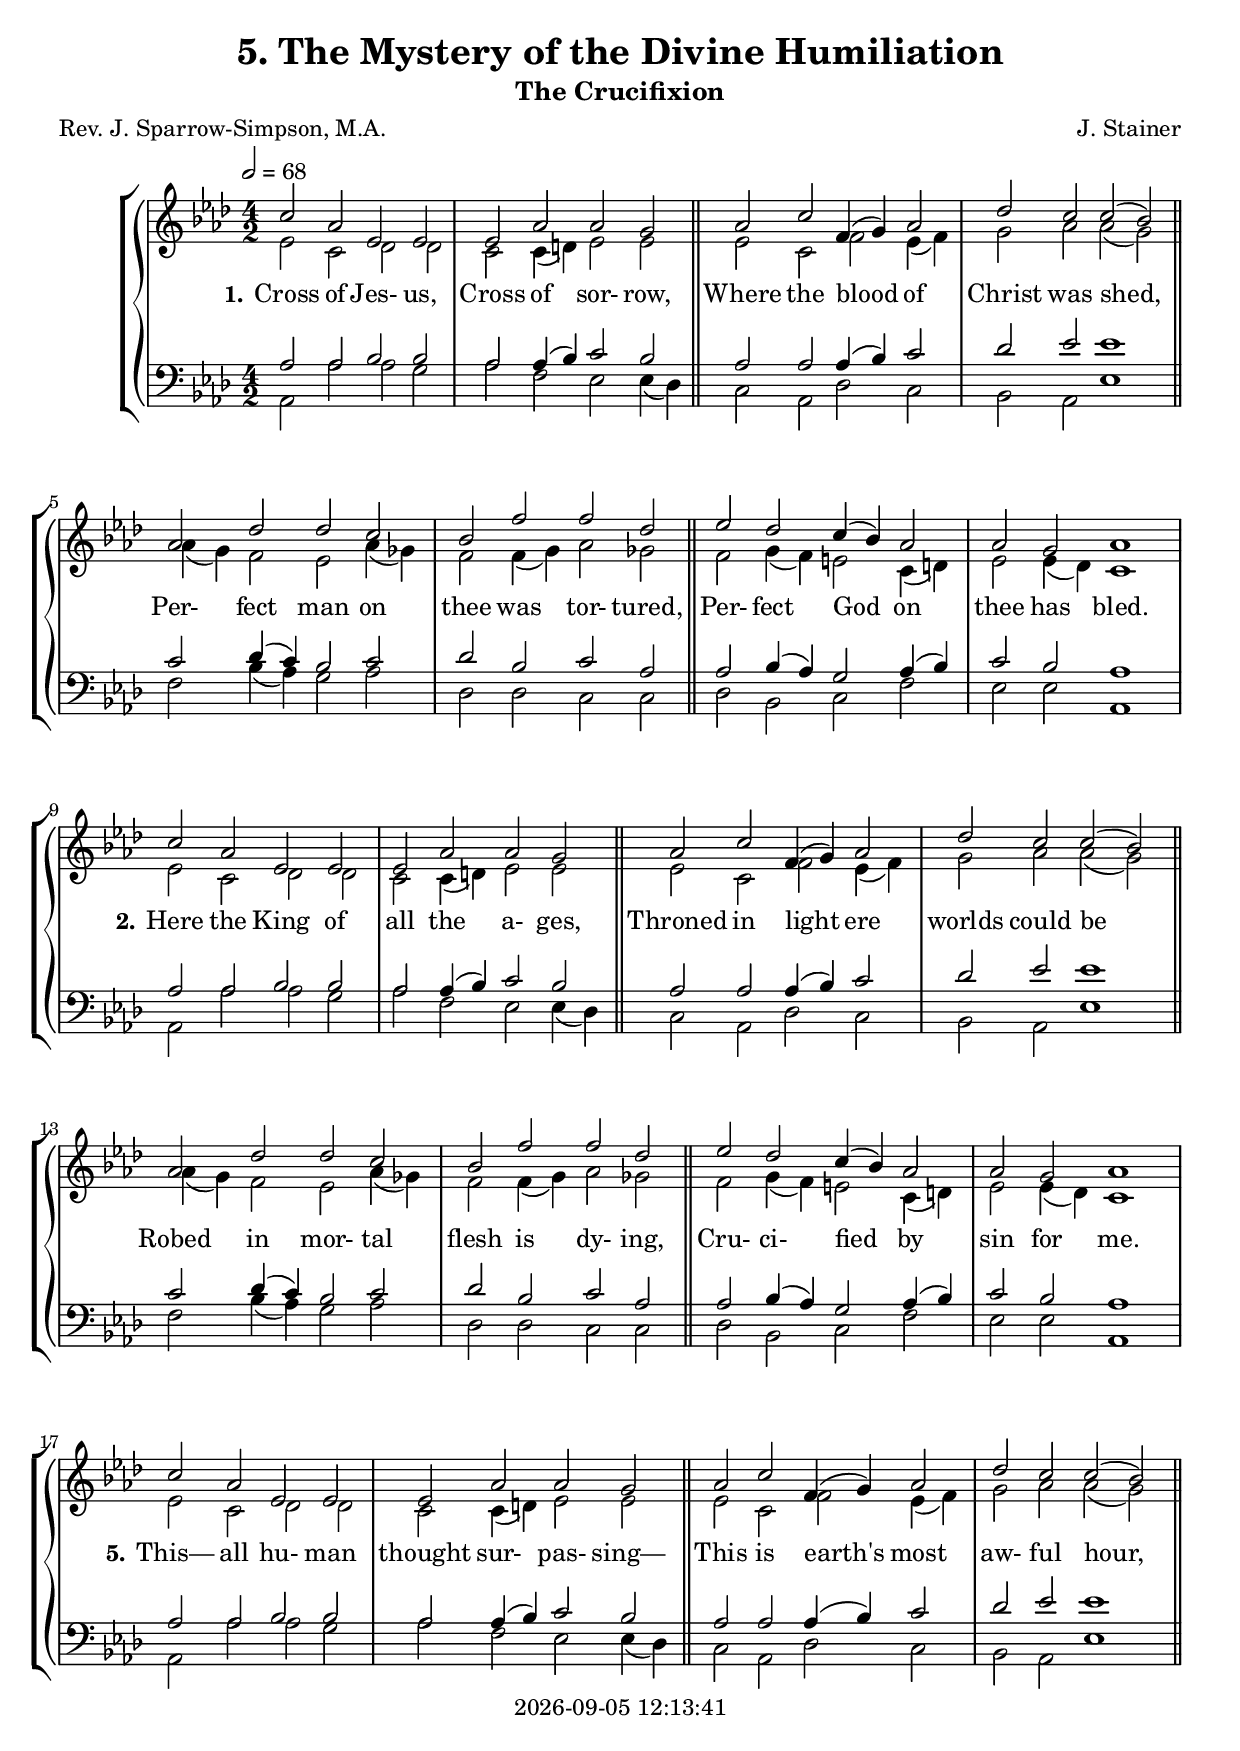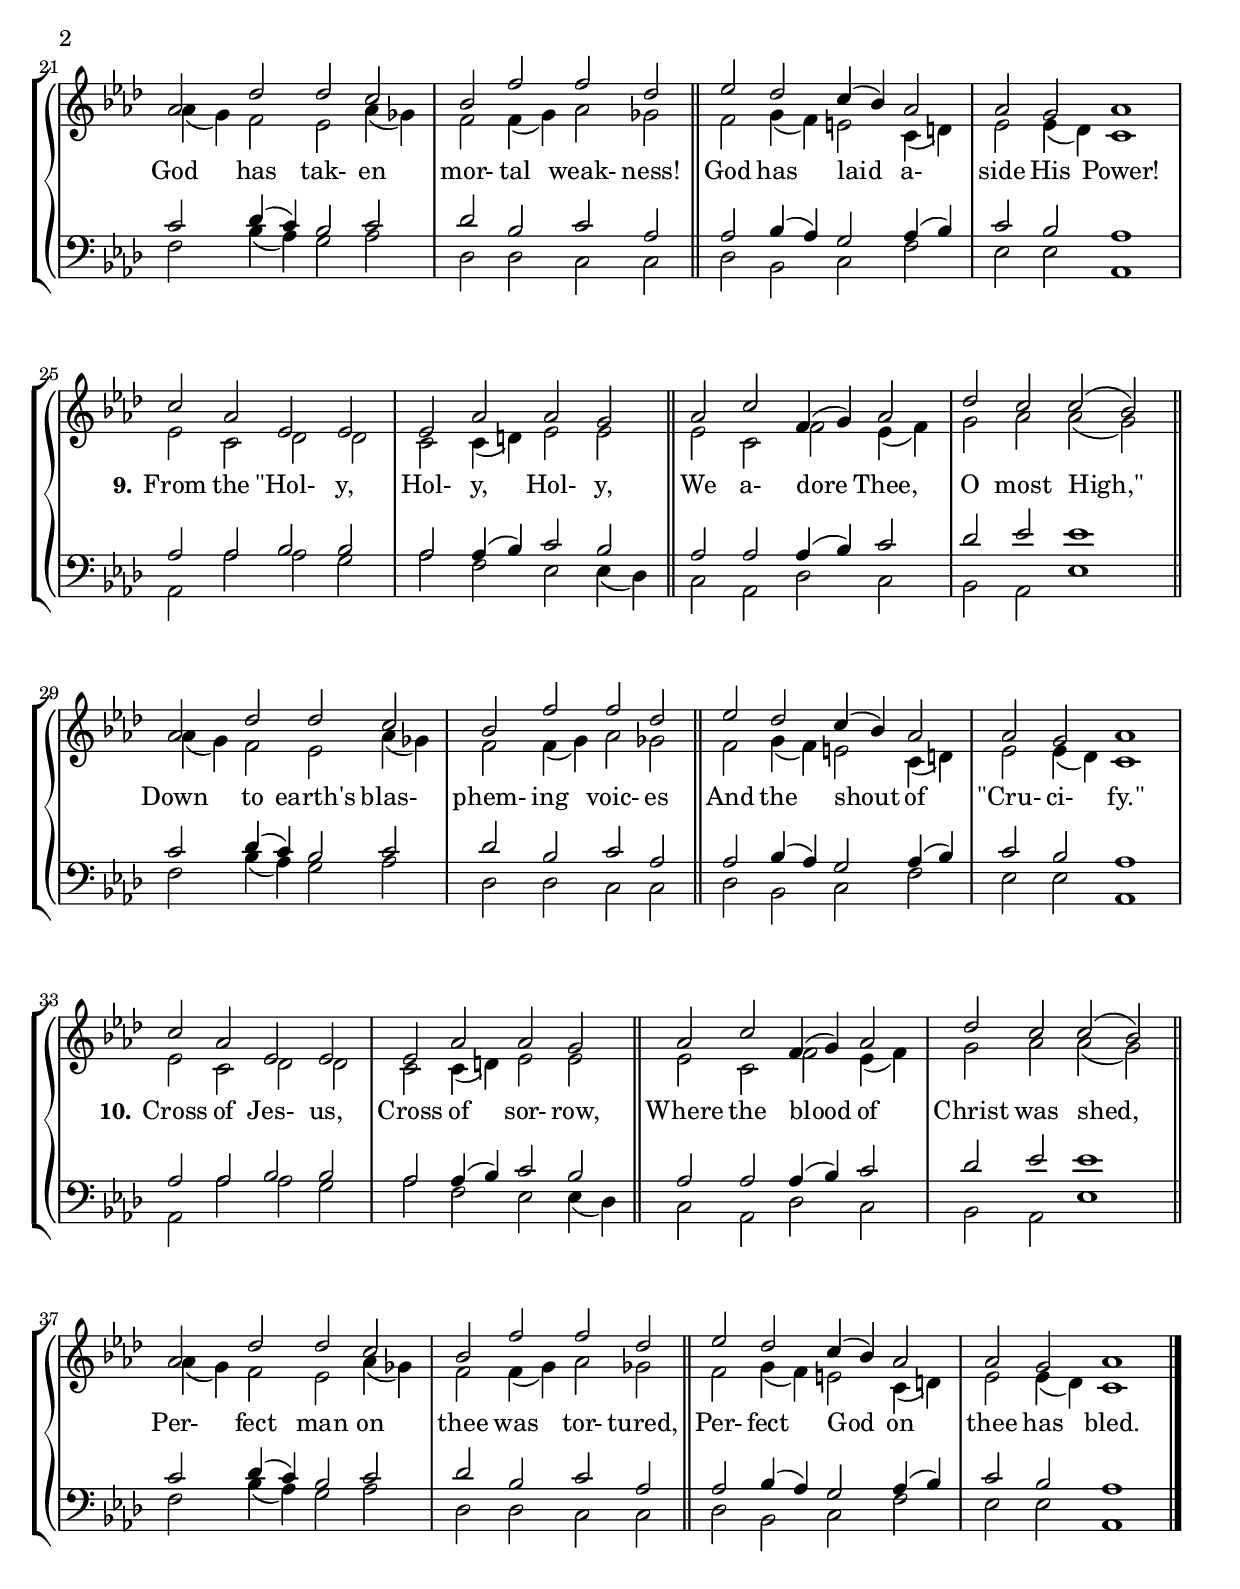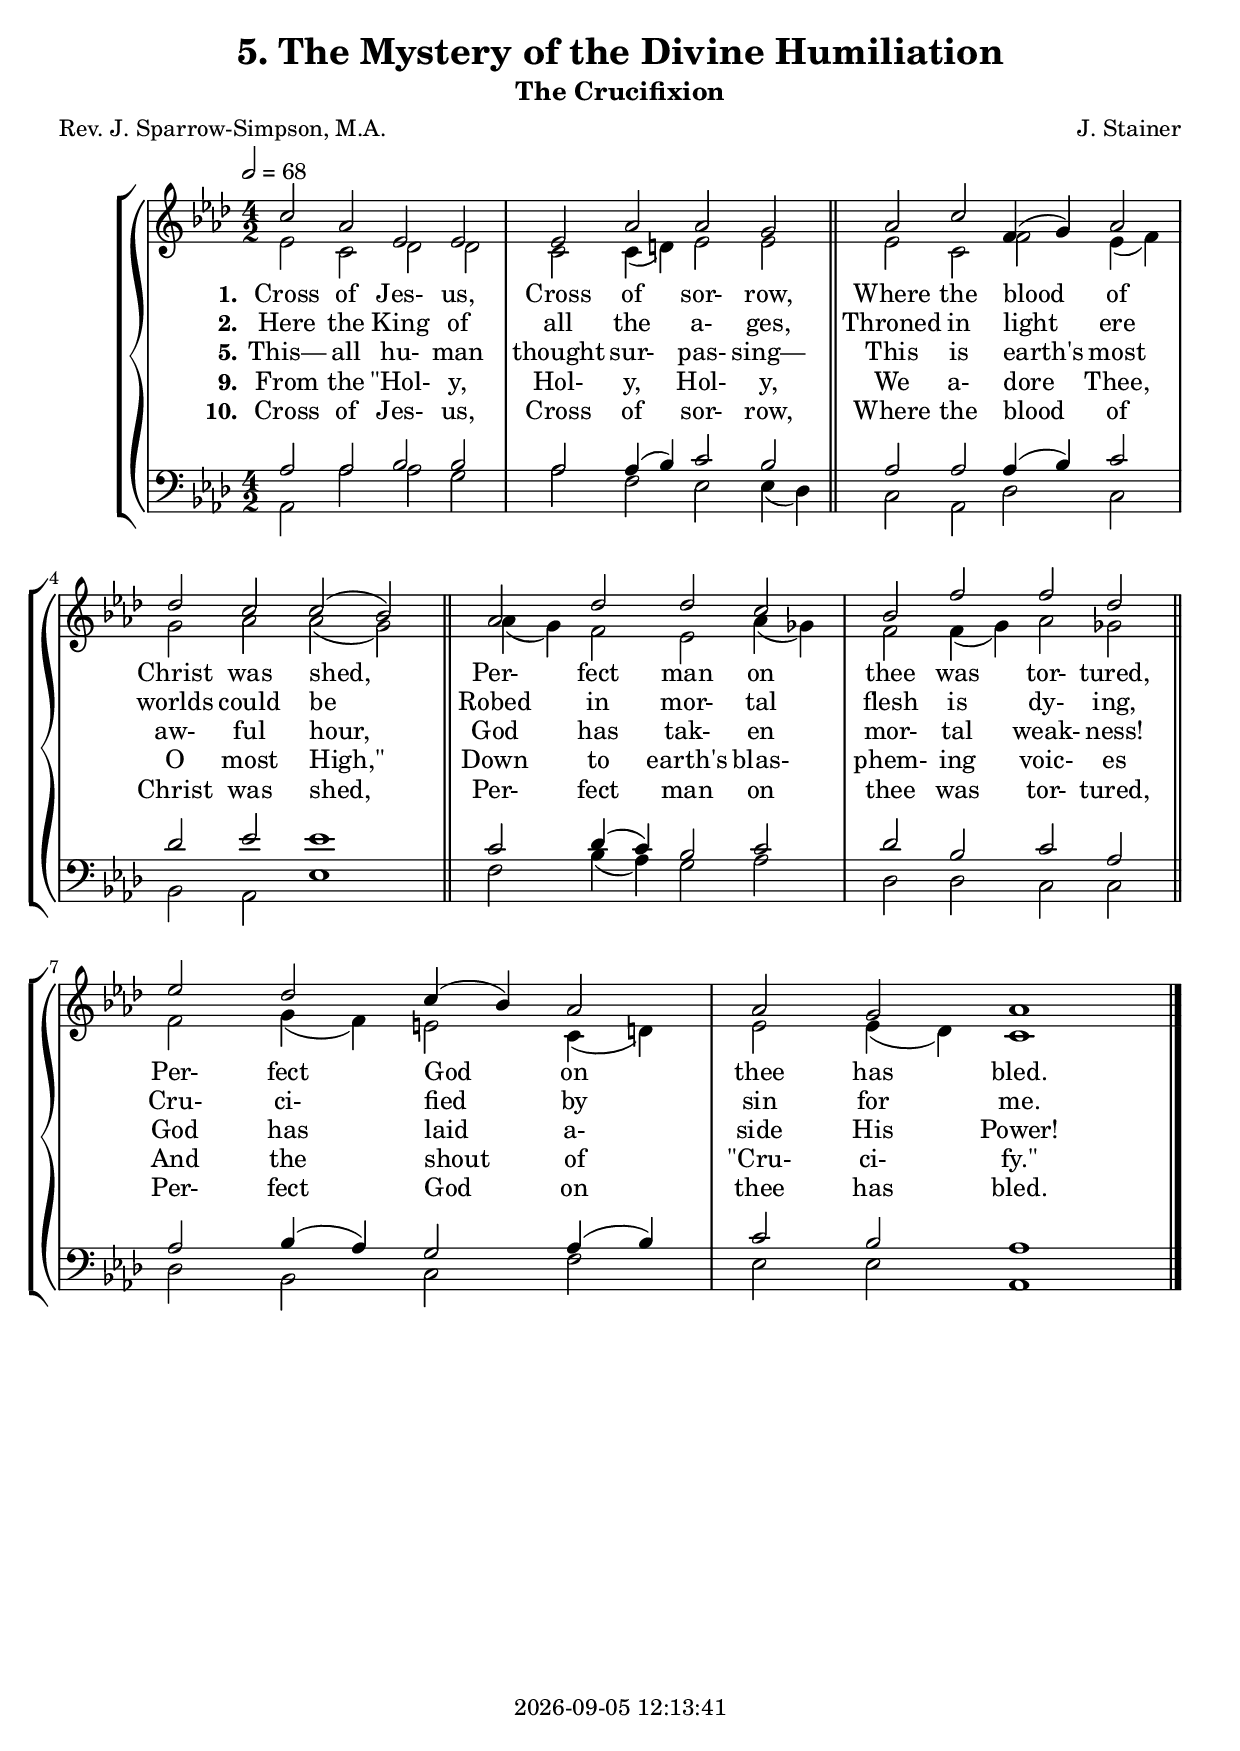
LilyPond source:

\version "2.19.82"

today = #(strftime "%Y-%m-%d %H:%M:%S" (localtime (current-time)))

\header {
% centered at top
%  dedication  = "dedication"
  title       = "5. The Mystery of the Divine Humiliation"
  subtitle    = "The Crucifixion"
%  subsubtitle = "subsubtitle"
%  instrument  = "instrument"
  
% arrangement of following lines:
%
%  poet    composer
%  meter   arranger
%  piece       opus

  composer    = "J. Stainer"
%  arranger    = "arranger"
%  opus        = "opus"

  poet        = "Rev. J. Sparrow-Simpson, M.A."
%  meter       = "meter"
%  piece       = "piece"

% centered at bottom
% tagline     = "tagline" % default lilypond version
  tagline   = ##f
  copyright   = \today
}

#(set-global-staff-size 20)

% \paper {
%   #(set-paper-size "a4")
%   line-width = 180\mm
%   left-margin = 20\mm
%   bottom-margin = 10\mm
%   top-margin = 10\mm
% }

global = {
  \key aes \major
  \time 4/2
  \tempo 2=68
}

wordsOne = \lyricmode {
  \set stanza = "1."
  Cross of Jes- us, Cross of sor- row,
  Where the blood of Christ was shed,
  Per- fect man on thee was tor- tured,
  Per- fect God on thee has bled.
}

wordsTwo = \lyricmode {
  \set stanza = "2."
  Here the King of all the a- ges,
  Throned in light ere worlds could be
  Robed in mor- tal flesh is dy- ing,
  Cru- ci- fied by sin for me.
}

wordsThree = \lyricmode {
  \set stanza = "3."
  O mys- ter- ious con- desc- end- ing!
  O ab- and- on- ment sub- lime!
  Ver- y God Him- self is bear- ing
  All the Suf- fer- ings of time!
}

wordsFour = \lyricmode {
  \set stanza = "4."
  Ev- er- more for hu- man fail- ure
  By His Pas- sion we can plead;
  God has borne all mor- tal ang- uish,
  Sure- ly He will know our need.
}

wordsFive = \lyricmode {
  \set stanza = "5."
  This― all hu- man thought sur- pas- sing—
  This is earth's most aw- ful hour,
  God has tak- en mor- tal weak- ness!
  God has laid a- side His Power!
}

wordsSix = \lyricmode {
  \set stanza = "6."
  Once the Lord of bril- liant ser- aphs,
  Winged with Love to do His Will,
  Now the scorn of all His crea- tures,
  And the aim of eve- ry ill.
}

wordsSeven = \lyricmode {
  \set stanza = "7."
  Up in heaven, sub- lim- est glor- y
  Circ- led round Him from the first;
  But the earth finds none to serve Him,
  None to quench His rag- ing thirst.
}

wordsEight = \lyricmode {
  \set stanza = "8."
  Who shall fath- om that desc- end- ing,
  From the rain- bow– circ- led throne,
  Down to earth's most base pro- fan- ing,
  Dy- ing des- o- late a- lone.
}

wordsNine = \lyricmode {
  \set stanza = "9."
  From the "\"Hol-" y, Hol- y, Hol- y,
  We a- dore Thee, O most "High,\""
  Down to earth's blas- phem- ing voic- es
  And the shout of "\"Cru-" ci- "fy.\""
}

wordsTen = \lyricmode {
  \set stanza = "10."
  Cross of Jes- us, Cross of sor- row,
  Where the blood of Christ was shed,
  Per- fect man on thee was tor- tured,
  Per- fect God on thee has bled.
}

soprano = \relative c'' {
  \repeat volta 5 {
    c2 aes ees ees
    ees2 aes aes g \bar "||"
    aes2 c f,4(g) aes2
    des2 c c(bes) \bar "||"
    aes2 des des c
    bes2 f' f des \bar "||"
    ees2 des c4(bes) aes2
    aes2 g aes1
  }
}

alto = \relative c' {
  \repeat volta 5 {
    ees2 c des des
    c2 c4(d) ees2 ees \bar "||"
    ees2 c f ees4(f)
    g2 aes aes(g) \bar "||"
    aes4(g) f2 ees aes4(ges)
    f2 f4(g) aes2 ges \bar "||"
    f2 g4(f) e2 c4(d)
    ees2 ees4(des) c1
  }
}

tenor = \relative c' {
  \repeat volta 5 {
    aes2 aes bes bes
    aes2 aes4(bes) c2 bes \bar "||"
    aes2 aes aes4(bes) c2
    des2 ees ees1 \bar "||"
    c2 des4(c) bes2 c
    des2 bes c aes \bar "||"
    aes2 bes4(aes) g2 aes4(bes)
    c2 bes aes1
  }
}

bass= \relative c {
  \repeat volta 5 {
    aes2 aes' aes g
    aes2 f ees ees4(des) \bar "||"
    c2 aes des c
    bes2 aes ees'1 \bar "||"
    f2 bes4(aes) g2 aes
    des,2 des c c \bar "||"
    des2 bes c f
    ees2 ees aes,1
  }
}

\book {
  \bookOutputSuffix "3"
  \score {
    \context GrandStaff <<
      <<
        \new ChoirStaff <<
                                % Joint soprano/alto staff
          \new Staff <<
            \new Voice = "soprano" { \global \voiceOne \soprano \bar "|." }
            \new Voice = "alto"    { \global \voiceTwo \alto              }
            \new Lyrics \lyricsto "soprano" { \wordsOne  }
            \new Lyrics \lyricsto "soprano" { \wordsTwo  }
            \new Lyrics \lyricsto "soprano" { \wordsFive }
            \new Lyrics \lyricsto "soprano" { \wordsNine }
            \new Lyrics \lyricsto "soprano" { \wordsTen  }
          >>
                                % Joint tenor/bass staff
          \new Staff <<
            \clef "bass"
            \new Voice = "tenor" { \global \voiceOne \tenor }
            \new Voice = "bass"  { \global \voiceTwo \bass  }
          >>
        >>
      >>
    >>
    \layout {
      indent = 1.5\cm
      \context {
        \Staff \RemoveAllEmptyStaves
      }
    }
  }
}

\book {
  \bookOutputSuffix "1"
  \score {
    \context GrandStaff <<
      <<
        \new ChoirStaff <<
                                % Joint soprano/alto staff
          \new Staff <<
            \new Voice = "soprano" { \global \voiceOne \unfoldRepeats \soprano \bar "|."}
            \new Voice = "alto"    { \global \voiceTwo \unfoldRepeats \alto    }
            \new Lyrics \lyricsto "soprano" { \wordsOne
                                              \wordsTwo
%                                              \wordsThree
%                                              \wordsFour
                                              \wordsFive
%                                              \wordsSix
%                                              \wordsSeven
%                                              \wordsEight
                                              \wordsNine
                                              \wordsTen
                                            }
          >>
                                % Joint tenor/bass staff
          \new Staff <<
            \clef "bass"
            \new Voice = "tenor" { \global \voiceOne \unfoldRepeats \tenor }
            \new Voice = "bass"  { \global \voiceTwo \unfoldRepeats \bass  }
          >>
        >>
      >>
    >>
    \layout {
      indent = 1.5\cm
      \context {
        \Staff \RemoveAllEmptyStaves
      }
    }
  }
}
